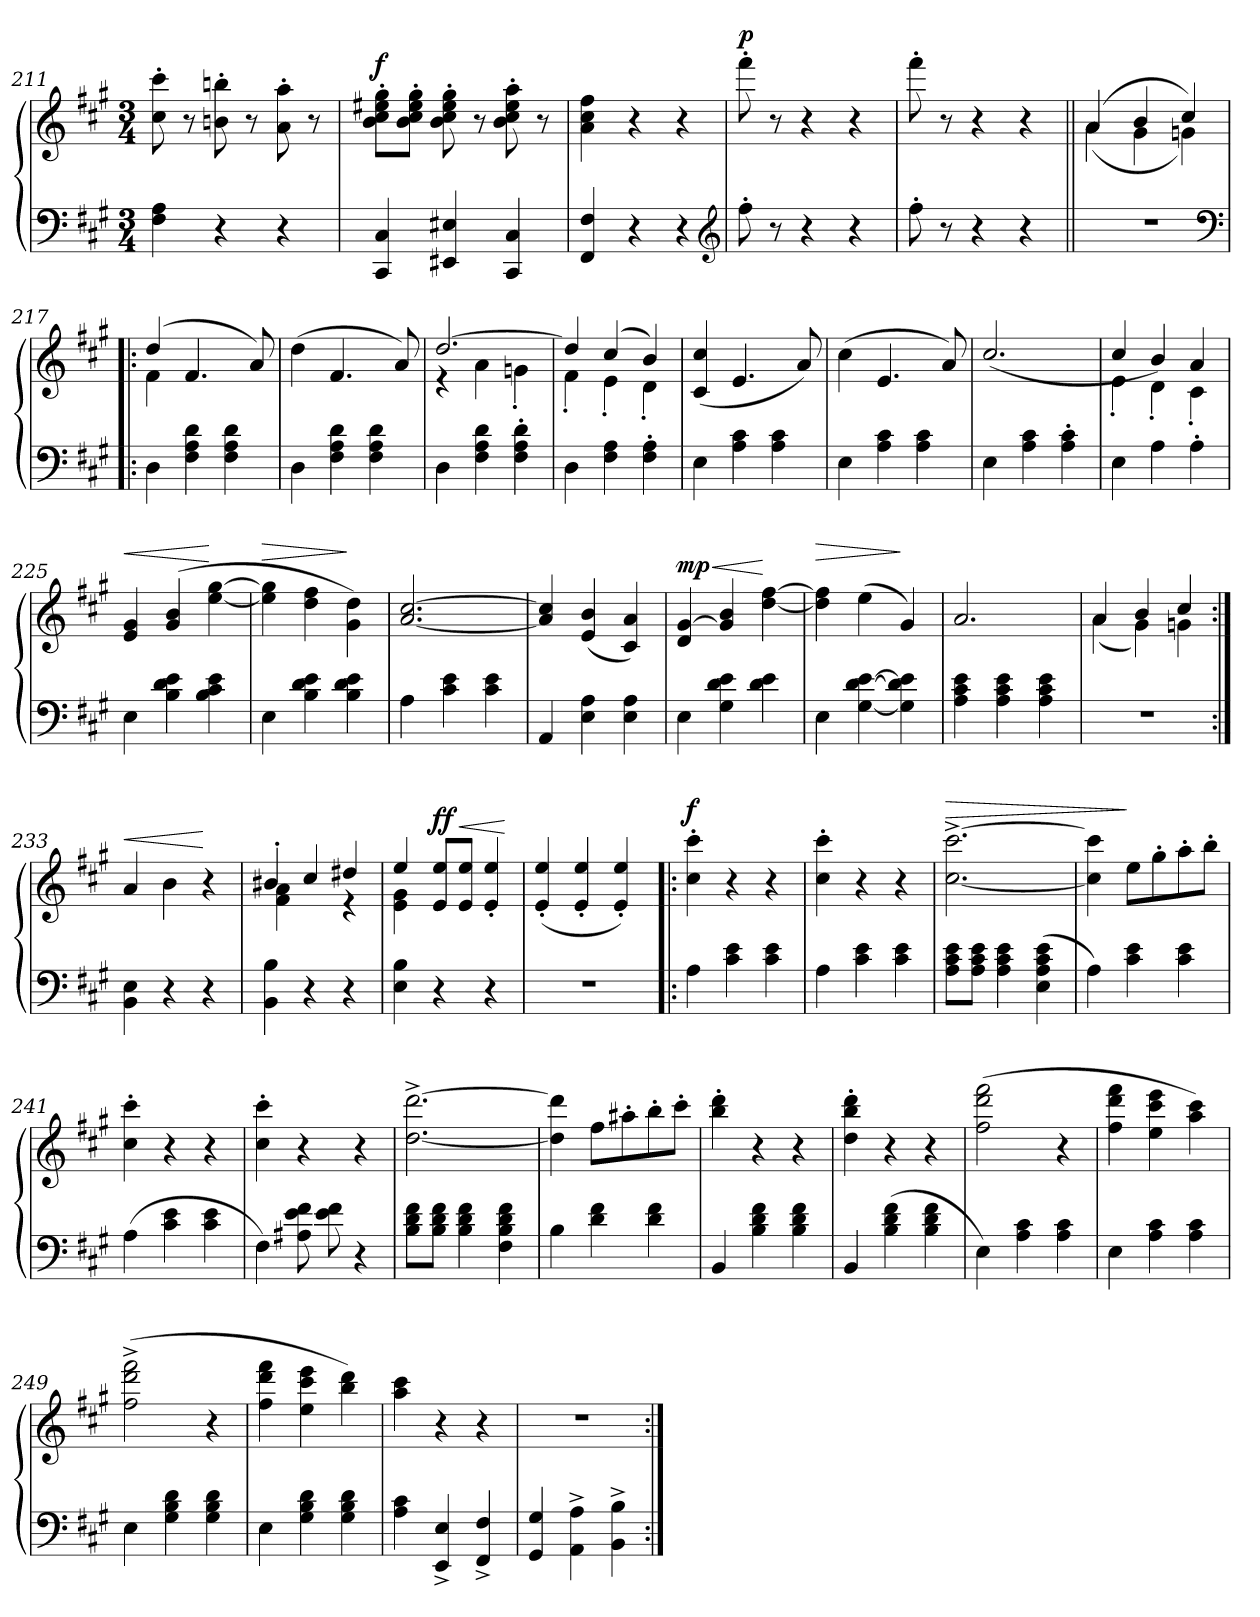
**kern	**kern	**dynam
*part1	*part1	*part1
*staff2	*staff1	*staff1/2
*clefF4	*clefG2	*
*k[f#c#g#]	*k[f#c#g#]	*
*M3/4	*M3/4	*
=211	=211	=211
4F#\ 4A\	8cc#'\ 8ccc#'\	.
.	8r	.
4r	8bn'\ 8bbn'\	.
.	8r	.
4r	8a'\ 8aa'\	.
.	8r	.
=212	=212	=212
!	!	!LO:DY:a
4CC#/ 4C#/	8b' 8cc#' 8ee#X' 8gg#'L	f
.	8b' 8cc#' 8ee#' 8gg#'J	.
4EE#X/ 4E#X/	8b'\ 8cc#'\ 8ee#'\ 8gg#'\	.
.	8r	.
4CC#/ 4C#/	8b'\ 8cc#'\ 8ee#'\ 8aa'\	.
.	8r	.
!!LO:LB:g=z
=213	=213	=213
4FF#/ 4F#/	4a\ 4cc#\ 4ff#\	.
4r	4r	.
4r	4r	.
*clefG2	*	*
=214	=214	=214
!	!	!LO:DY:a
8ff#'\	8fff#'\	p
8r	8r	.
4r	4r	.
4r	4r	.
=215	=215	=215
8ff#'\	8fff#'\	.
8r	8r	.
4r	4r	.
4r	4r	.
=216||	=216||	=216||
*	*^	*
2.r	(4a/	(4a\	.
.	4b/	4g#\	.
.	4cc#/)	4gn\)	.
*clefF4	*	*	*
=217!|:	=217!|:	=217!|:	=217!|:
4D\	(4dd/	4f#\	.
4F#\ 4A\ 4d\	4.f#/	4ryy	.
4F#\ 4A\ 4d\	.	4ryy	.
.	8a/)	.	.
*	*v	*v	*
=218	=218	=218
4D\	(4dd\	.
4F#\ 4A\ 4d\	4.f#/	.
4F#\ 4A\ 4d\	.	.
.	8a/)	.
=219	=219	=219
*	*^	*
4D\	[2.dd/	4r	.
4F#\ 4A\ 4d\	.	4a\	.
4F#'\ 4A'\ 4d'\	.	4gn'\	.
=220	=220	=220	=220
4D\	4dd/]	4f#'\	.
4F#\ 4A\	(4cc#/	4e'\	.
4F#'\ 4A'\	4b/)	4d'\	.
*	*v	*v	*
!!LO:PB:g=z
=221	=221	=221
4E\	(4c#/ 4cc#/	.
4A\ 4c#\	4.e/	.
4A\ 4c#\	.	.
.	8a/)	.
=222	=222	=222
4E\	(4cc#\	.
4A\ 4c#\	4.e/	.
4A\ 4c#\	.	.
.	8a/)	.
=223	=223	=223
4E\	(2.cc#/	.
4A\ 4c#\	.	.
4A'\ 4c#'\	.	.
=224	=224	=224
*	*^	*
4E\	4cc#/	4e'\	.
4A\	4b/)	4d'\	.
4A'\	4a/	4c#'\	.
=225	=225	=225	=225
!	!	!	!LO:HP:a
*	*v	*v	*
4E\	4e/ 4g#/	<
4B\ 4d\ 4e\	(4g#/ 4b/	.
4B\ 4c#\ 4e\	[4ee\ [4gg#\	[
=226	=226	=226
!	!	!LO:HP:a
4E\	4ee]\ 4gg#]\	>
4B\ 4d\ 4e\	4dd\ 4ff#\	.
4B\ 4d\ 4e\	4g#\ 4dd\)	]
=227	=227	=227
4A\	[2.a/ [2.cc#/	.
4c#\ 4e\	.	.
4c#\ 4e\	.	.
=228	=228	=228
4AA/	4a]/ 4cc#]/	.
4E\ 4A\	(4e/ 4b/	.
4E\ 4A\	4c#/ 4a/)	.
!!LO:LB:g=z
=229	=229	=229
!	!	!LO:HP:a
!	!	!LO:DY:n=1:a
4E\	4d/ [4g#/	< mp
4G#\ 4d\ 4e\	4g#]/ 4b/	.
4d\ 4e\	[4dd\ [4ff#\	[
=230	=230	=230
!	!	!LO:HP:a
4E\	4dd]\ 4ff#]\	>
[4G#\ [4d\ [4e\	(4ee\	.
4G#]\ 4d]\ 4e]\	4g#/)	]
=231	=231	=231
4A\ 4c#\ 4e\	2.a/	.
4A\ 4c#\ 4e\	.	.
4A\ 4c#\ 4e\	.	.
=232	=232	=232
*	*^	*
2.r	4a/	(4a\	.
.	4b/	4g#\)	.
.	4cc#/	4gn\	.
=233:|!	=233:|!	=233:|!	=233:|!
!	!	!	!LO:HP:a
*	*v	*v	*
4BB\ 4E\	4a/	<
4r	4b\	.
4r	4r	[
=234	=234	=234
*	*^	*
4BB\ 4B\	4b#X'/	4f#\ 4a\	.
4r	4cc#/	4ryy	.
4r	4dd#X/	4r	.
=235	=235	=235	=235
4E\ 4B\	4ee/	4e\ 4g#\	.
!	!	!	!LO:DY:a
4r	8e 8eeL	4ryy	ff
!	!	!	!LO:HP:a
.	8e 8eeJ	.	<
4r	4e'/ 4ee'/	4ryy	.
*	*v	*v	*
.	.	[
=236	=236	=236
2.r	(4e'/ 4ee'/	.
.	4e'/ 4ee'/	.
.	4e'/ 4ee'/)	.
!!LO:LB:g=z
=237!|:	=237!|:	=237!|:
!	!	!LO:DY:a
4A\	4cc#'\ 4ccc#'\	f
4c#\ 4e\	4r	.
4c#\ 4e\	4r	.
=238	=238	=238
4A\	4cc#'\ 4ccc#'\	.
4c#\ 4e\	4r	.
4c#\ 4e\	4r	.
=239	=239	=239
!	!	!LO:HP:a
8A 8c# 8eL	[2.cc#^\ [2.ccc#^\	>
8A 8c# 8eJ	.	.
4A\ 4c#\ 4e\	.	.
(4E\ 4A\ 4c#\ 4e\	.	.
=240	=240	=240
4A\)	4cc#]\ 4ccc#]\	.
4c#\ 4e\	8eeL	]
.	8gg#'	.
4c#\ 4e\	8aa'	.
.	8bb'J	.
=241	=241	=241
(4A\	4cc#'\ 4ccc#'\	.
4c#\ 4e\	4r	.
4c#\ 4e\	4r	.
=242	=242	=242
4F#\)	4cc#'\ 4ccc#'\	.
8A#X\ 8e\ 8f#\	4r	.
8e\ 8f#\	.	.
4r	4r	.
=243	=243	=243
8B 8d 8f#L	[2.dd^\ [2.ddd^\	.
8B 8d 8f#J	.	.
4B\ 4d\ 4f#\	.	.
4F#\ 4B\ 4d\ 4f#\	.	.
=244	=244	=244
4B\	4dd]\ 4ddd]\	.
4d\ 4f#\	8ff#L	.
.	8aa#X'	.
4d\ 4f#\	8bb'	.
.	8ccc#'J	.
!!LO:LB:g=z
=245	=245	=245
4BB/	4bb'\ 4ddd'\	.
4B\ 4d\ 4f#\	4r	.
4B\ 4d\ 4f#\	4r	.
=246	=246	=246
4BB/	4dd'\ 4bb'\ 4ddd'\	.
(4B\ 4d\ 4f#\	4r	.
4B\ 4d\ 4f#\	4r	.
=247	=247	=247
4E\)	(2ff#\ 2ddd\ 2fff#\	.
4A\ 4c#\	.	.
4A\ 4c#\	4r	.
=248	=248	=248
4E\	4ff#\ 4ddd\ 4fff#\	.
4A\ 4c#\	4ee\ 4ccc#\ 4eee\	.
4A\ 4c#\	4aa\ 4ccc#\)	.
=249	=249	=249
4E\	(2ff#^\ 2ddd^\ 2fff#^\	.
4G#\ 4B\ 4d\	.	.
4G#\ 4B\ 4d\	4r	.
=250	=250	=250
4E\	4ff#\ 4ddd\ 4fff#\	.
4G#\ 4B\ 4d\	4ee\ 4ccc#\ 4eee\	.
4G#\ 4B\ 4d\	4bb\ 4ddd\)	.
=251	=251	=251
4A\ 4c#\	4aa\ 4ccc#\	.
4EE^/ 4E^/	4r	.
4FF#^/ 4F#^/	4r	.
=252	=252	=252
4GG#/ 4G#/	2.r	.
4AA^\ 4A^\	.	.
4BB^\ 4B^\	.	.
=:|!	=:|!	=:|!
*-	*-	*-
